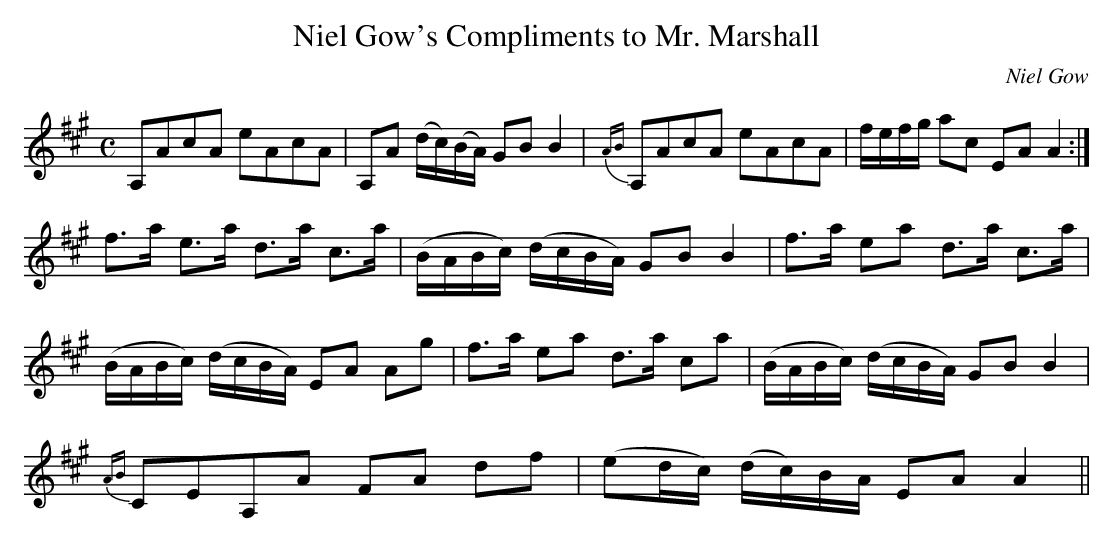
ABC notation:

X:1
T:Niel Gow's Compliments to Mr. Marshall
C:Niel Gow
M:C
L:1/8
K:A
A,AcA eAcA|A,A (d/c/)(B/A/) GB B2|{AB}A,AcA eAcA|f/e/f/g/ ac EA A2:|
f>a e>a d>a c>a|(B/A/B/c/) (d/c/B/A/) GB B2|f>a ea d>a c>a|
(B/A/B/c/) (d/c/B/A/) EA Ag|f>a ea d>a ca|(B/A/B/c/) (d/c/B/A/) GB B2|
{AB}CEA,A FA df|(ed/c/) (d/c/)B/A/ EA A2||
